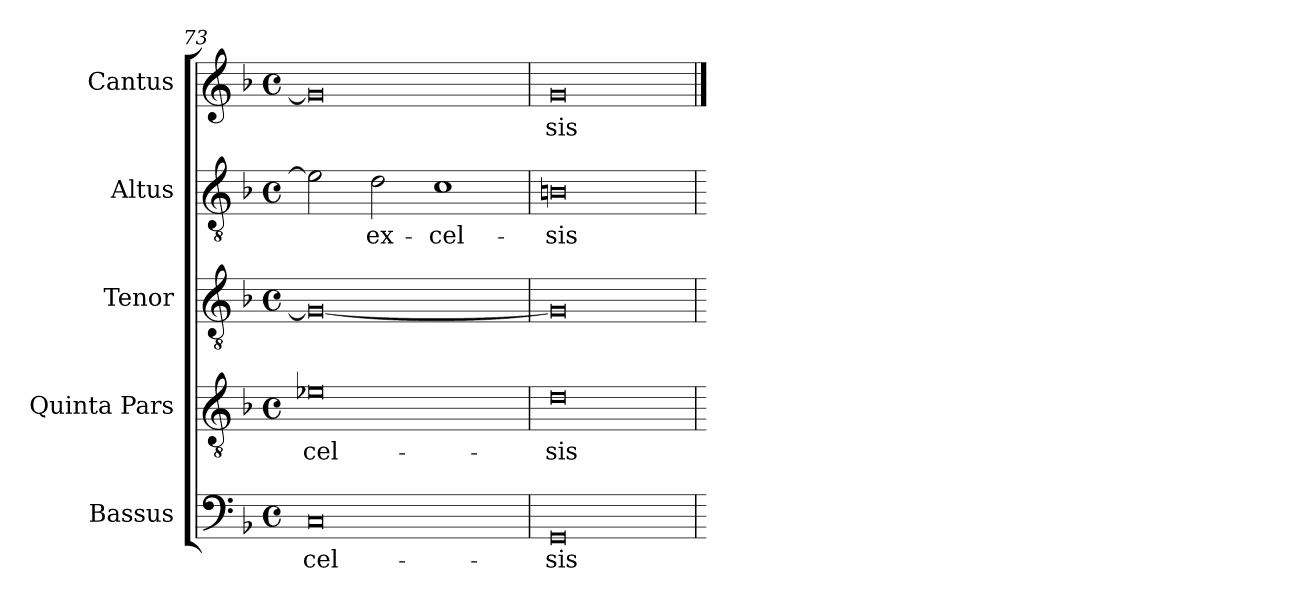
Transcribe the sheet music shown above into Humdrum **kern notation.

**kern	**text	**kern	**text	**kern	**kern	**text	**kern	**text
*part5	*part5	*part4	*part4	*part3	*part2	*part2	*part1	*part1
*staff5	*staff5	*staff4	*staff4	*staff3	*staff2	*staff2	*staff1	*staff1
*I"Bassus	*	*I"Quinta Pars	*	*I"Tenor	*I"Altus	*	*I"Cantus	*
*I'B.	*	*I'Q.P.	*	*I'T.	*I'A.	*	*I'C.	*
*clefF4	*	*clefGv2	*	*clefGv2	*clefGv2	*	*clefG2	*
*k[b-]	*	*k[b-]	*	*k[b-]	*k[b-]	*	*k[b-]	*
*F:	*	*F:	*	*F:	*F:	*	*F:	*
*M4/4	*	*M4/4	*	*M4/4	*M4/4	*	*M4/4	*
*met(c)	*	*met(c)	*	*met(c)	*met(c)	*	*met(c)	*
=73	=73	=73	=73	=73	=73	=73	=73	=73
!	!LO:LY:b:cj	!	!LO:LY:b:cj	!	!	!	!	!
0C	-cel-	0e-X	-cel-	0G_<	2e-\]	.	0g]	.
!	!	!	!	!	!	!LO:LY:b:cj	!	!
.	.	.	.	.	2d\	ex-	.	.
!	!	!	!	!	!	!LO:LY:b:cj	!	!
.	.	.	.	.	1c	-cel-	.	.
=74	=74	=74	=74	=74	=74	=74	=74	=74
!	!LO:LY:b:cj	!	!LO:LY:b:cj	!	!	!LO:LY:b:cj	!	!LO:LY:b:cj
0GG	-sis	0d	-sis	0G]	0Bn	-sis	0g	-sis
=	==	=	==	=	=	==	==	==
*-	*-	*-	*-	*-	*-	*-	*-	*-
